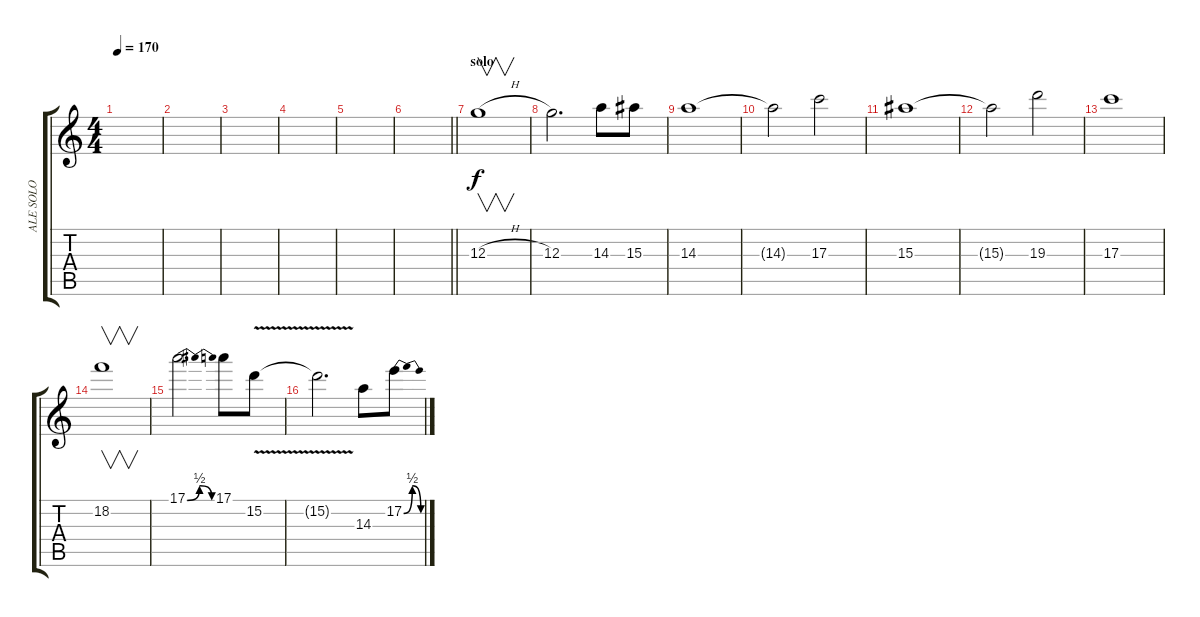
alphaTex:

\track ("ALE SOLO" "ALE SOLO") {instrument overdrivenguitar}
\staff {score tabs}
\tuning (E4 B3 G3 D3 A2 E2) {hide}
\ts (4 4)
\tempo 170
\clef g2
\ks c
|
|
|
|
|
\barLineRight lightlight
|
\section ("" "solo")
12.3{h}.1{v} |
12.3.2{d} 14.3.8 15.3.8 |
14.3.1 |
14.3{t}.2 17.3.2 |
15.3.1 |
15.3{t}.2 19.3.2 |
17.3.1 |
18.2.1{v} |
17.1{be (bendrelease 0 0 30 2 30 2 60 0)}.2{d} 17.1.8 15.2{v}.8 |
15.2{t}.2{d} 14.3.8 17.2{be (bendrelease 0 0 30 2 30 2 60 0)}.8
